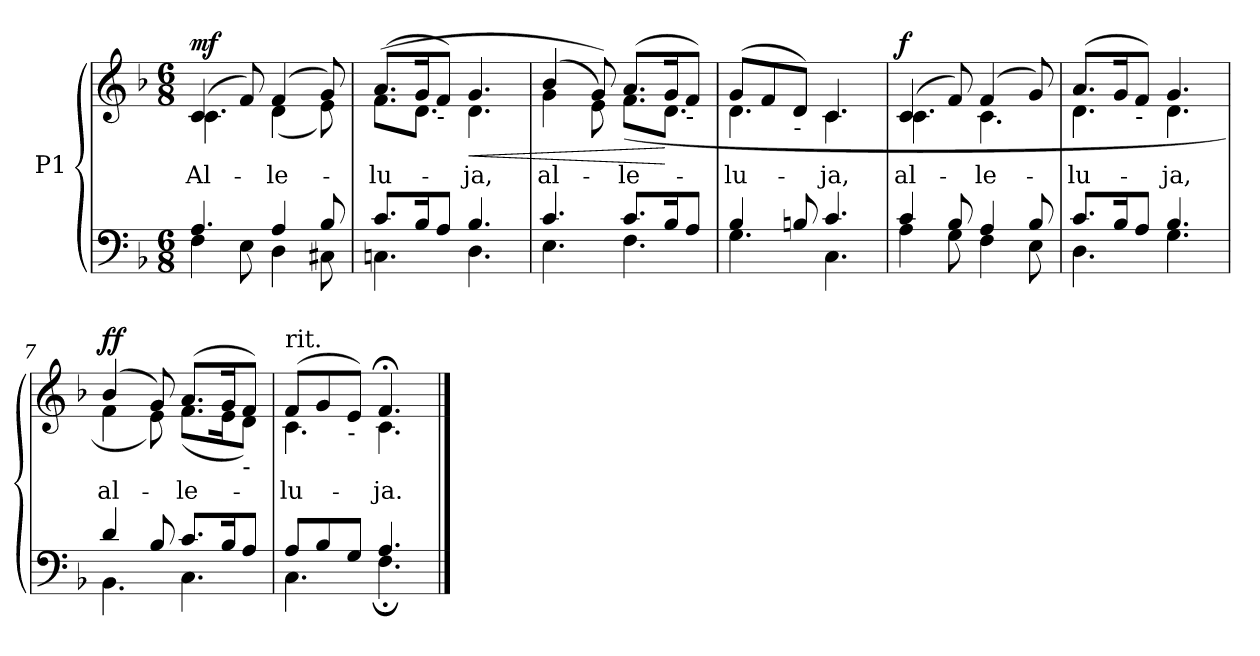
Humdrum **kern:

**kern	**kern	**text	**dynam
*part1	*part1	*part1	*part1
*staff2	*staff1	*staff1	*staff1/2
*I"P1	*	*	*
!!LO:PB:g=z
*clefF4	*clefG2	*	*
*k[b-]	*k[b-]	*	*
*F:	*F:	*	*
*M6/8	*M6/8	*	*
*MM120	*MM120	*	*
=1	=1	=1	=1
*^	*	*	*
!	!	!LO:TX:a:B:t=Allegro	!	!
!	!	!	!LO:LY:b:color=#000000	!
*	*	*^	*	*
4.Ai/	4Fi\	(4ci/	4.ci\	Al-	mf
.	8Ei\	8fi/)	.	.	.
!	!	!	!	!LO:LY:b:color=#000000	!
4Ai/	4Di\	(4fi/	(4di\	-le-	.
8B-i/	8C#Xi\	8gi/)	8ei\)	.	.
=2	=2	=2	=2	=2	=2
!	!	!	!	!LO:LY:b:color=#000000	!
8.ci/L	4.Cni\	(8.ai/L	(8.fi\L	-lu-	.
16B-i/k	.	16gi/k	8.di\J	.	.
!	!	!LO:TX:b:t=-	!	!	!
8Ai/J	.	8fi/J)	.	.	.
!	!	!	!	!LO:LY:b:color=#000000	!LO:HP:b
4.B-i/	4.Di\	4.gi/	4.di\	-ja,	<
=3	=3	=3	=3	=3	=3
!	!	!	!	!LO:LY:b:color=#000000	!
4.ci/	4.Ei\	(4b-i/	4gi\	al-	.
.	.	8ei\)	8gi/)	.	.
!	!	!	!	!LO:LY:b:color=#000000	!
8.ci/L	4.Fi\	(8.ai/L	(8.fi\L	-le-	.
16B-i/k	.	16gi/k	8.di\J	.	[
!	!	!LO:TX:b:t=-	!	!	!
8Ai/J	.	8fi/J)	.	.	.
=4	=4	=4	=4	=4	=4
!	!	!	!	!LO:LY:b:color=#000000	!
4B-i/	4.Gi\	(8gi/L	4.di\	-lu-	.
.	.	8fi/	.	.	.
!	!	!LO:TX:b:t=-	!	!	!
8Bni/	.	8di/J)	.	.	.
!	!	!	!	!LO:LY:b:color=#000000	!
4.ci/	4.Ci\	4.ci/	4.ci\	-ja,	.
!!LO:LB:g=z	!!
=5	=5	=5	=5	=5	=5
!	!	!	!	!LO:LY:b:color=#000000	!
4ci/	4Ai\	(4ci/	4.ci\	al-	f
8B-i/	8Gi\	8fi/)	.	.	.
!	!	!	!	!LO:LY:b:color=#000000	!
4Ai/	4Fi\	(4fi/	4.ci\	-le-	.
8B-i/	8Ei\	8gi/)	.	.	.
=6	=6	=6	=6	=6	=6
!	!	!	!	!LO:LY:b:color=#000000	!
8.ci/L	4.Di\	(8.ai/L	4.di\	-lu-	.
16B-i/k	.	16gi/k	.	.	.
!	!	!LO:TX:b:t=-	!	!	!
8Ai/J	.	8fi/J)	.	.	.
!	!	!	!	!LO:LY:b:color=#000000	!
4.B-i/	4.Gi\	4.gi/	4.di\	-ja,	.
=7	=7	=7	=7	=7	=7
!	!	!	!	!LO:LY:b:color=#000000	!
4di/	4.BB-i\	(4b-i/	4fi\	al-	ff
8B-i/	.	8gi/)	8ei\)	.	.
!	!	!	!	!LO:LY:b:color=#000000	!
8.ci/L	4.Ci\	(8.ai/L	(8.fi\L	-le-	.
16B-i/k	.	16gi/k	16ei\k	.	.
!	!	!LO:TX:b:t=-	!	!	!
8Ai/J	.	8fi/J)	8di\J)	.	.
=8	=8	=8	=8	=8	=8
!	!	!LO:TX:t=rit.	!	!	!
!	!	!	!	!LO:LY:b:color=#000000	!
8Ai/L	4.Ci\	(8fi/L	4.ci\	-lu-	.
8B-i/	.	8gi/	.	.	.
!	!	!LO:TX:b:t=-	!	!	!
8Gi/J	.	8ei/J)	.	.	.
!	!	!	!	!LO:LY:b:color=#000000	!
4.Ai/	4.F;i\	4.f;i/	4.ci\	-ja.	.
*v	*v	*	*	*	*
*	*v	*v	*	*
==	==	==	==
*-	*-	*-	*-
